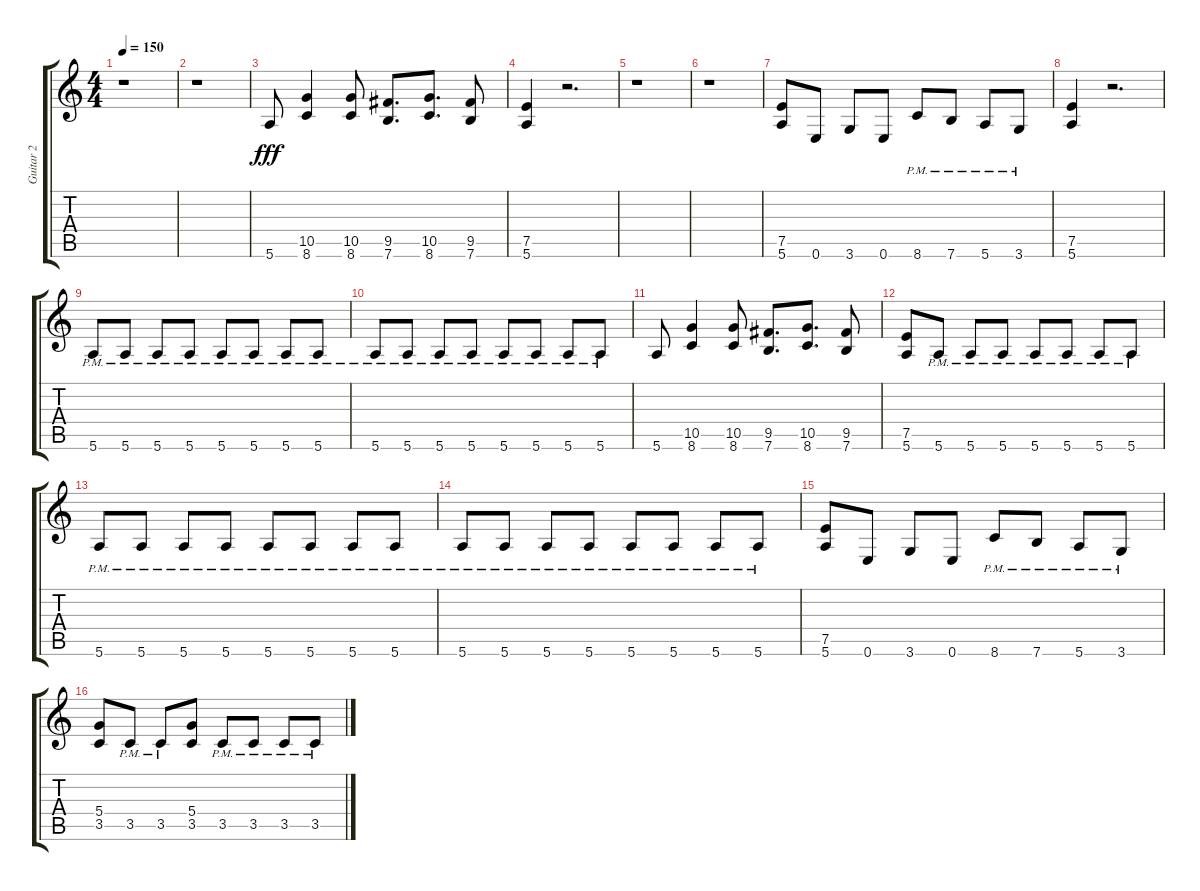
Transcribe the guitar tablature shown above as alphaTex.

\track ("Guitar 2" "Guitar 2") {instrument distortionguitar}
\staff {score tabs}
\tuning (E4 B3 G3 D3 A2 E2) {hide}
\ts (4 4)
\tempo 150
\clef g2
\ks c
r.1{dy fff} |
r.1 |
5.6.8 (10.5 8.6).4 (10.5 8.6).8 (9.5 7.6).8{d} (10.5 8.6).8{d} (9.5 7.6).8 |
(7.5 5.6).4 r.2{d} |
r.1 |
r.1 |
(7.5 5.6).8 0.6.8 3.6.8 0.6.8 8.6{pm}.8 7.6{pm}.8 5.6{pm}.8 3.6{pm}.8 |
(7.5 5.6).4 r.2{d} |
5.6{pm}.8 5.6{pm}.8 5.6{pm}.8 5.6{pm}.8 5.6{pm}.8 5.6{pm}.8 5.6{pm}.8 5.6{pm}.8 |
5.6{pm}.8 5.6{pm}.8 5.6{pm}.8 5.6{pm}.8 5.6{pm}.8 5.6{pm}.8 5.6{pm}.8 5.6{pm}.8 |
5.6.8 (10.5 8.6).4 (10.5 8.6).8 (9.5 7.6).8{d} (10.5 8.6).8{d} (9.5 7.6).8 |
(7.5 5.6).8 5.6{pm}.8 5.6{pm}.8 5.6{pm}.8 5.6{pm}.8 5.6{pm}.8 5.6{pm}.8 5.6{pm}.8 |
5.6{pm}.8 5.6{pm}.8 5.6{pm}.8 5.6{pm}.8 5.6{pm}.8 5.6{pm}.8 5.6{pm}.8 5.6{pm}.8 |
5.6{pm}.8 5.6{pm}.8 5.6{pm}.8 5.6{pm}.8 5.6{pm}.8 5.6{pm}.8 5.6{pm}.8 5.6{pm}.8 |
(7.5 5.6).8 0.6.8 3.6.8 0.6.8 8.6{pm}.8 7.6{pm}.8 5.6{pm}.8 3.6{pm}.8 |
(5.4 3.5).8 3.5{pm}.8 3.5{pm}.8 (5.4 3.5).8 3.5{pm}.8 3.5{pm}.8 3.5{pm}.8 3.5{pm}.8
